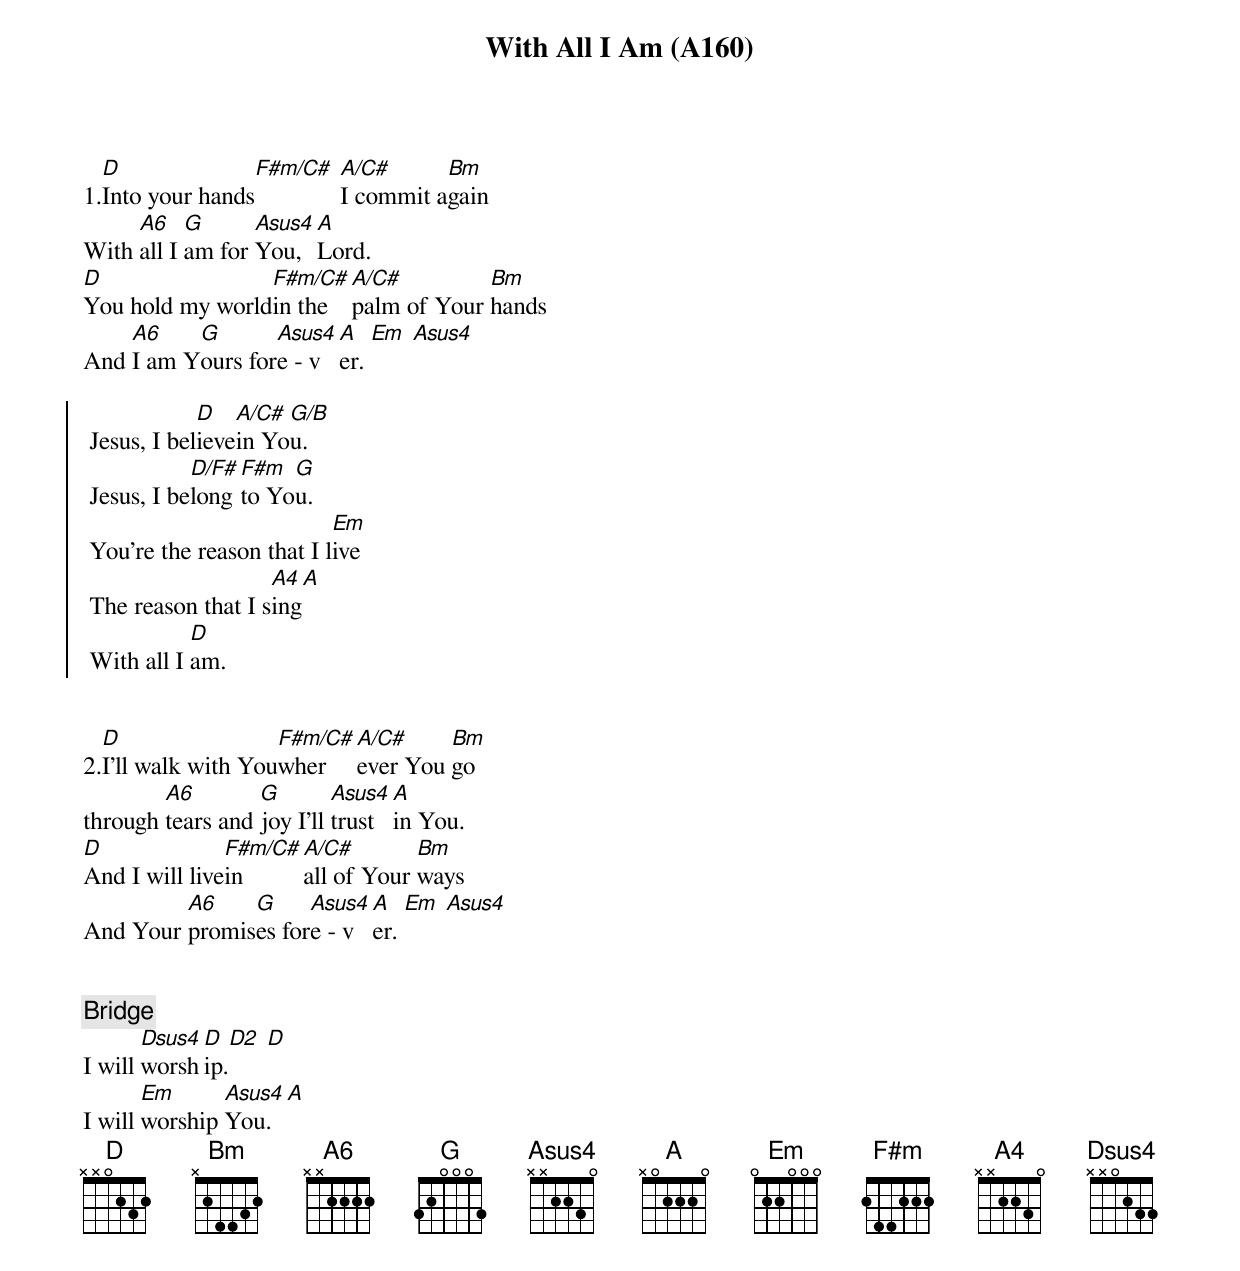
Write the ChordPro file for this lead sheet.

{title: With All I Am (A160)}
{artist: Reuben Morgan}

1.[D]Into your hands[F#m/C#] [A/C#]I commit a[Bm]gain
With [A6]all I [G]am for [Asus4]You, [A]Lord.
[D]You hold my world[F#m/C#]in the [A/C#]palm of Your [Bm]hands
And [A6]I am Y[G]ours for[Asus4]e - v[A]er. [Em] [Asus4]

{soc}
 Jesus, I bel[D]ieve[A/C#]in Yo[G/B]u.
 Jesus, I be[D/F#]long[F#m]to Yo[G]u.
 You're the reason that I l[Em]ive
 The reason that I s[A4]ing[A]
 With all I [D]am.
 {eoc}


2.[D]I'll walk with You[F#m/C#]wher[A/C#]ever You [Bm]go
through [A6]tears and [G]joy I'll [Asus4]trust [A]in You.
[D]And I will live[F#m/C#]in [A/C#]all of Your [Bm]ways
And Your [A6]promis[G]es for[Asus4]e - v[A]er. [Em] [Asus4]


{comment: Bridge}
I will [Dsus4]worsh[D]ip.[D2] [D]
I will [Em]worship [Asus4]You.[A]
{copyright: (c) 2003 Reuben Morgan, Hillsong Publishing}
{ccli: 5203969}
